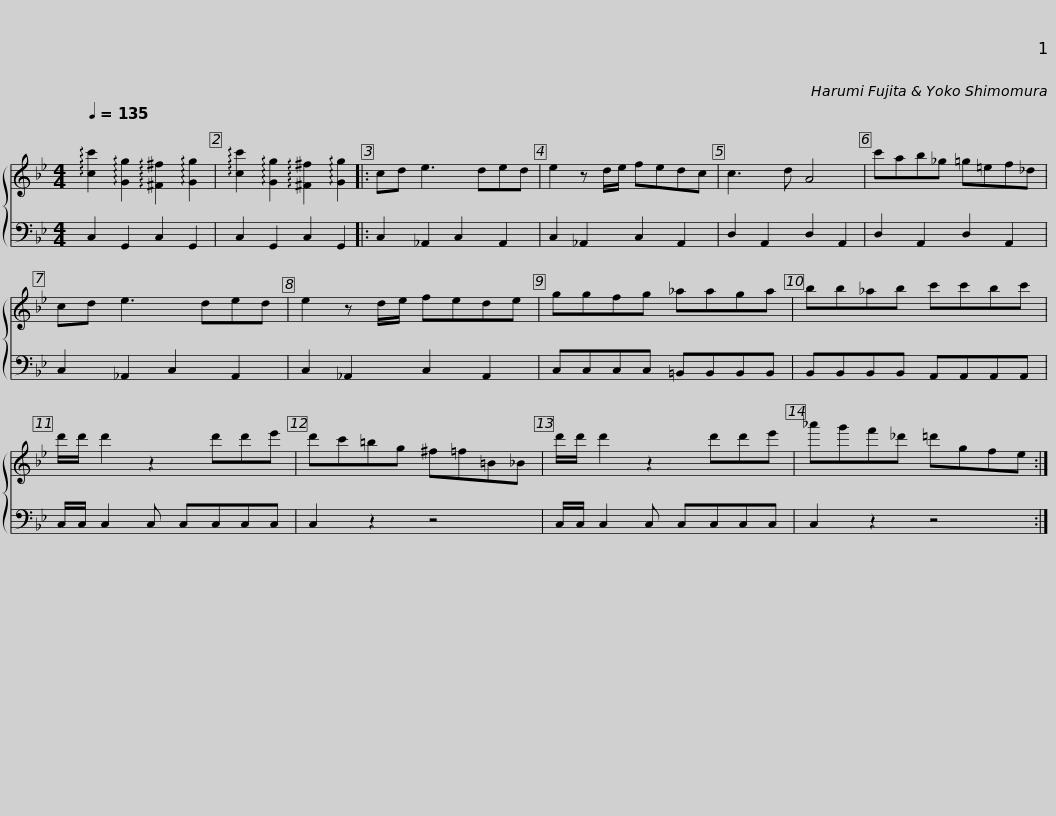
X:1
%%score { 1 2 }
L:1/8
Q:1/4=135
M:4/4
I:linebreak $
K:Bb
V:1 treble
V:2 bass
V:1
 !arpeggio![cc']2 !arpeggio![Gg]2 !arpeggio![^F^f]2 !arpeggio![Gg]2 | !arpeggio![cc']2 !arpeggio![Gg]2 !arpeggio![^F^f]2 !arpeggio![Gg]2 |:$ cd e3 ded | e2 z d/e/ fedc | c3 d A4 | %5
 c'ab_g =g=ef_d |$ cd e3 ded | e2 z d/e/ fede | ggfg _aaga | bb_ab c'c'bc' |$ %10
 d'/d'/ d'2 z2 d'd'e' | d'c'=bg ^f=f=B_B | d'/d'/ d'2 z2 d'd'e' | _a'g'f'_d' =d'gfe :| %14
V:2
 C,2 G,,2 C,2 G,,2 | C,2 G,,2 C,2 G,,2 |:$ C,2 _A,,2 C,2 A,,2 | C,2 _A,,2 C,2 A,,2 | D,2 A,,2 D,2 A,,2 | %5
 D,2 A,,2 D,2 A,,2 |$ C,2 _A,,2 C,2 A,,2 | C,2 _A,,2 C,2 A,,2 | C,C,C,C, =B,,B,,B,,B,, | B,,B,,B,,B,, A,,A,,A,,A,, |$ %10
 C,/C,/ C,2 C, C,C,C,C, | C,2 z2 z4 | C,/C,/ C,2 C, C,C,C,C, | C,2 z2 z4 :| %14
